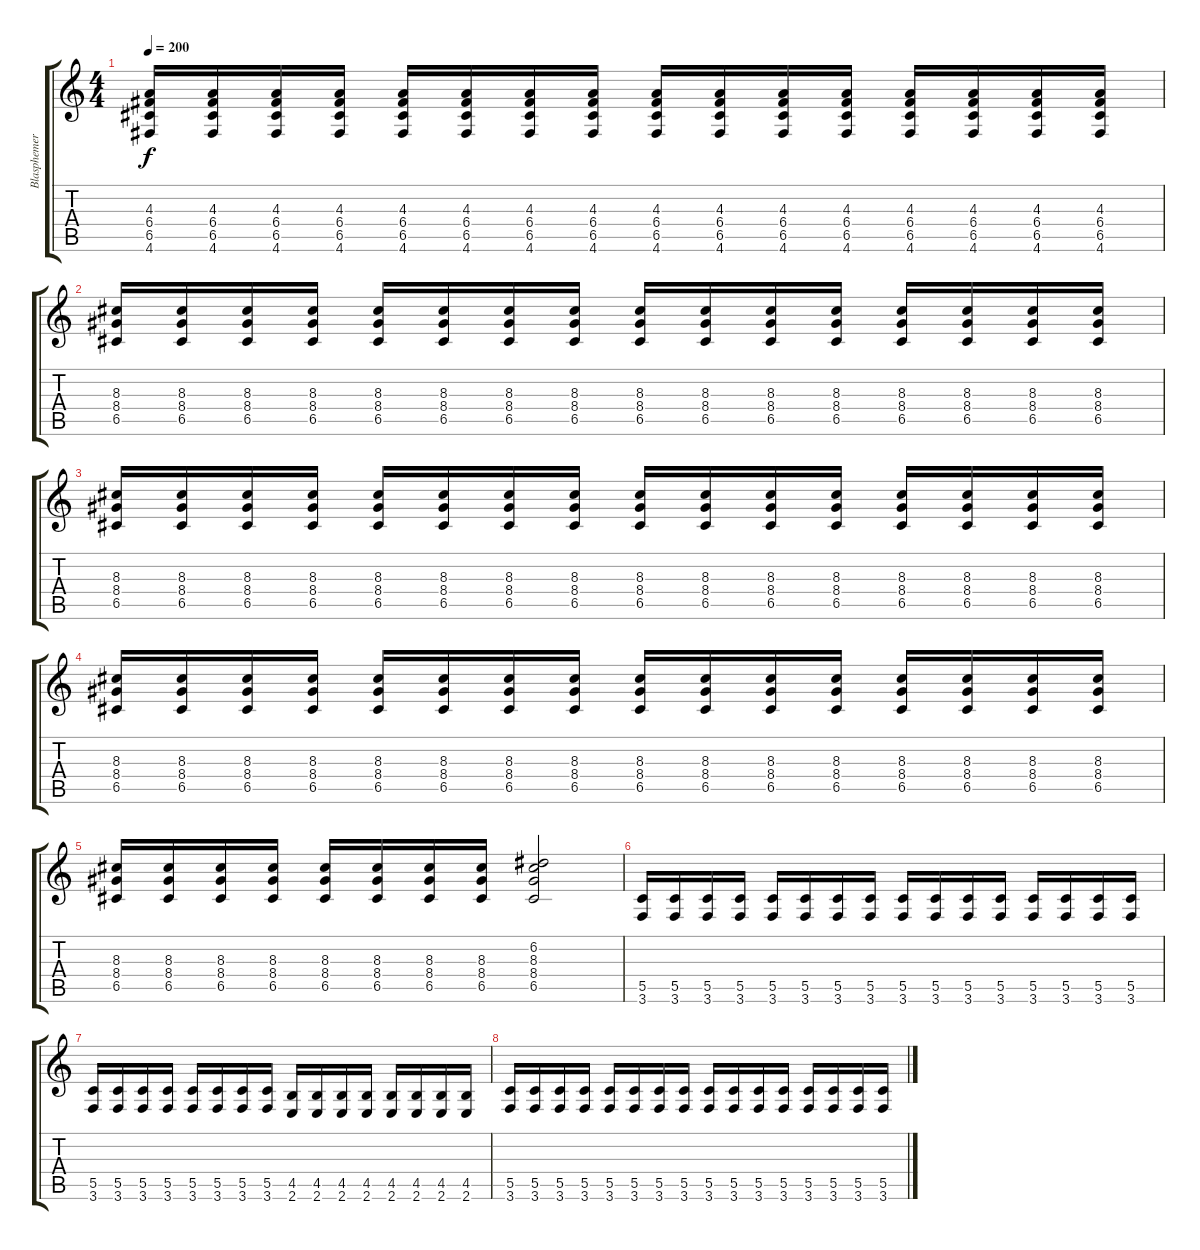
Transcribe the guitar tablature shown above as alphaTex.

\track ("Blasphemer" "Blasphemer") {instrument overdrivenguitar}
\staff {score tabs}
\tuning (D4 A3 F3 C3 G2 D2) {hide}
\ts (4 4)
\tempo 200
\clef g2
\ks c
(4.3 6.4 6.5 4.6).16{dy f} (4.3 6.4 6.5 4.6).16 (4.3 6.4 6.5 4.6).16 (4.3 6.4 6.5 4.6).16 (4.3 6.4 6.5 4.6).16 (4.3 6.4 6.5 4.6).16 (4.3 6.4 6.5 4.6).16 (4.3 6.4 6.5 4.6).16 (4.3 6.4 6.5 4.6).16 (4.3 6.4 6.5 4.6).16 (4.3 6.4 6.5 4.6).16 (4.3 6.4 6.5 4.6).16 (4.3 6.4 6.5 4.6).16 (4.3 6.4 6.5 4.6).16 (4.3 6.4 6.5 4.6).16 (4.3 6.4 6.5 4.6).16 |
(8.3 8.4 6.5).16 (8.3 8.4 6.5).16 (8.3 8.4 6.5).16 (8.3 8.4 6.5).16 (8.3 8.4 6.5).16 (8.3 8.4 6.5).16 (8.3 8.4 6.5).16 (8.3 8.4 6.5).16 (8.3 8.4 6.5).16 (8.3 8.4 6.5).16 (8.3 8.4 6.5).16 (8.3 8.4 6.5).16 (8.3 8.4 6.5).16 (8.3 8.4 6.5).16 (8.3 8.4 6.5).16 (8.3 8.4 6.5).16 |
(8.3 8.4 6.5).16 (8.3 8.4 6.5).16 (8.3 8.4 6.5).16 (8.3 8.4 6.5).16 (8.3 8.4 6.5).16 (8.3 8.4 6.5).16 (8.3 8.4 6.5).16 (8.3 8.4 6.5).16 (8.3 8.4 6.5).16 (8.3 8.4 6.5).16 (8.3 8.4 6.5).16 (8.3 8.4 6.5).16 (8.3 8.4 6.5).16 (8.3 8.4 6.5).16 (8.3 8.4 6.5).16 (8.3 8.4 6.5).16 |
(8.3 8.4 6.5).16 (8.3 8.4 6.5).16 (8.3 8.4 6.5).16 (8.3 8.4 6.5).16 (8.3 8.4 6.5).16 (8.3 8.4 6.5).16 (8.3 8.4 6.5).16 (8.3 8.4 6.5).16 (8.3 8.4 6.5).16 (8.3 8.4 6.5).16 (8.3 8.4 6.5).16 (8.3 8.4 6.5).16 (8.3 8.4 6.5).16 (8.3 8.4 6.5).16 (8.3 8.4 6.5).16 (8.3 8.4 6.5).16 |
(8.3 8.4 6.5).16 (8.3 8.4 6.5).16 (8.3 8.4 6.5).16 (8.3 8.4 6.5).16 (8.3 8.4 6.5).16 (8.3 8.4 6.5).16 (8.3 8.4 6.5).16 (8.3 8.4 6.5).16 (6.2 8.3 8.4 6.5).2 |
(5.5 3.6).16 (5.5 3.6).16 (5.5 3.6).16 (5.5 3.6).16 (5.5 3.6).16 (5.5 3.6).16 (5.5 3.6).16 (5.5 3.6).16 (5.5 3.6).16 (5.5 3.6).16 (5.5 3.6).16 (5.5 3.6).16 (5.5 3.6).16 (5.5 3.6).16 (5.5 3.6).16 (5.5 3.6).16 |
(5.5 3.6).16 (5.5 3.6).16 (5.5 3.6).16 (5.5 3.6).16 (5.5 3.6).16 (5.5 3.6).16 (5.5 3.6).16 (5.5 3.6).16 (4.5 2.6).16 (4.5 2.6).16 (4.5 2.6).16 (4.5 2.6).16 (4.5 2.6).16 (4.5 2.6).16 (4.5 2.6).16 (4.5 2.6).16 |
(5.5 3.6).16 (5.5 3.6).16 (5.5 3.6).16 (5.5 3.6).16 (5.5 3.6).16 (5.5 3.6).16 (5.5 3.6).16 (5.5 3.6).16 (5.5 3.6).16 (5.5 3.6).16 (5.5 3.6).16 (5.5 3.6).16 (5.5 3.6).16 (5.5 3.6).16 (5.5 3.6).16 (5.5 3.6).16
